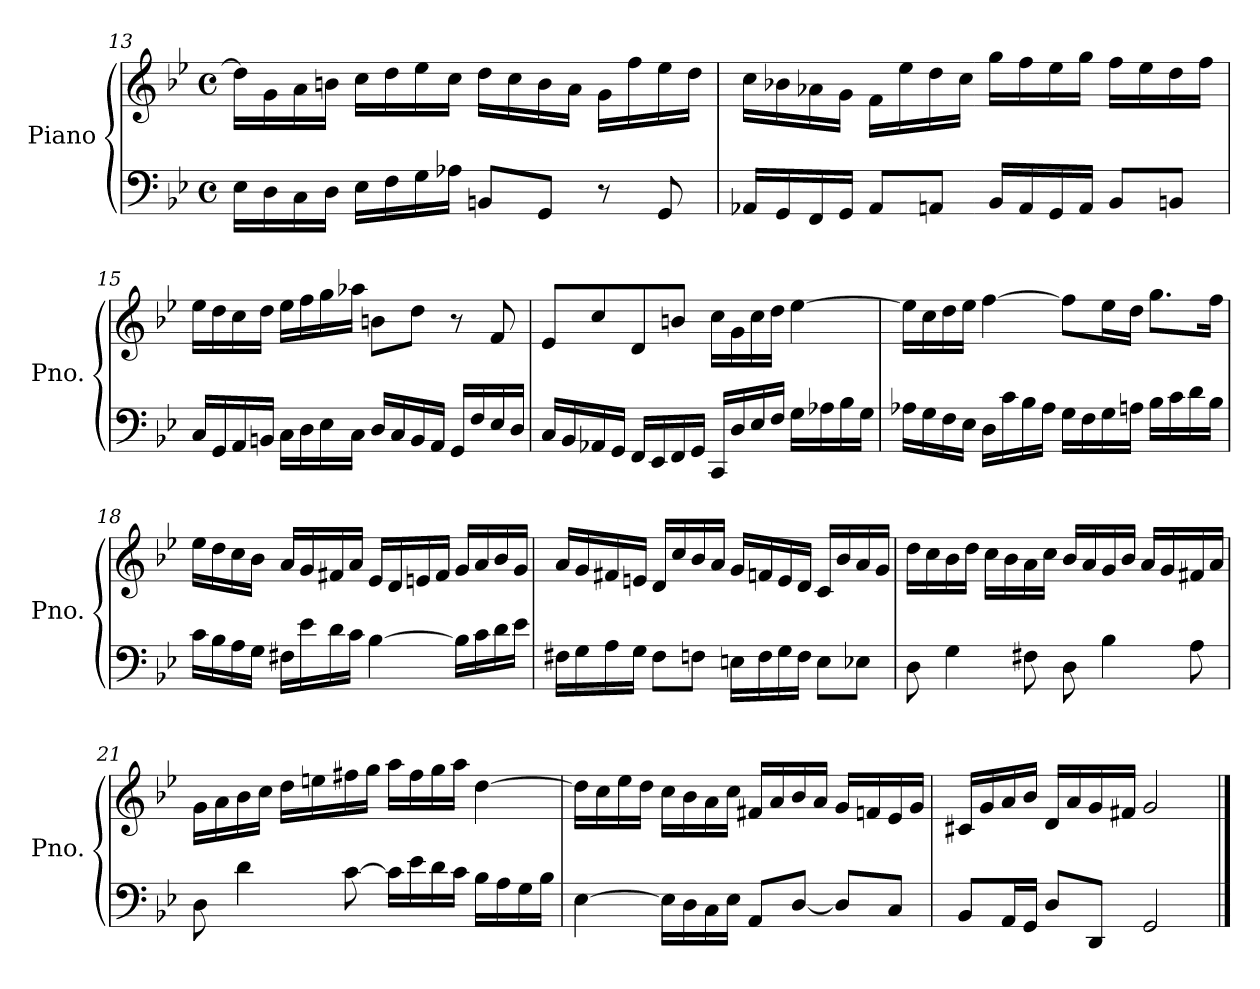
**kern	**kern
*part1	*part1
*staff2	*staff1
*I"Piano	*
*I'Pno.	*
*clefF4	*clefG2
*k[b-e-]	*k[b-e-]
*M4/4	*M4/4
*met(c)	*met(c)
=13	=13
16E-\LL	16dd\LL]
16D\	16g\
16C\	16a\
16D\JJ	16bn\JJ
16E-\LL	16cc\LL
16F\	16dd\
16G\	16ee-\
16A-X\JJ	16cc\JJ
8BBn/L	16dd\LL
.	16cc\
8GG/J	16b\
.	16a\JJ
8r	16g\LL
.	16ff\
8GG/	16ee-\
.	16dd\JJ
=14	=14
16AA-X/LL	16cc\LL
16GG/	16b-X\
16FF/	16a-X\
16GG/JJ	16g\JJ
8AA-/L	16f\LL
.	16ee-\
8AAn/J	16dd\
.	16cc\JJ
16BB-/LL	16gg\LL
16AA/	16ff\
16GG/	16ee-\
16AA/JJ	16gg\JJ
8BB-/L	16ff\LL
.	16ee-\
8BBn/J	16dd\
.	16ff\JJ
=15	=15
16C/LL	16ee-\LL
16GG/	16dd\
16AA/	16cc\
16BBn/JJ	16dd\JJ
16C\LL	16ee-\LL
16D\	16ff\
16E-\	16gg\
16C\JJ	16aa-X\JJ
16D/LL	8bn\L
16C/	.
16BB/	8dd\J
16AA/JJ	.
16GG/LL	8r
16F/	.
16E-/	8f/
16D/JJ	.
=16	=16
16C/LL	8e-/L
16BB-/	.
16AA-X/	8cc/
16GG/JJ	.
16FF/LL	8d/
16EE-/	.
16FF/	8bn/J
16GG/JJ	.
16CC/LL	16cc\LL
16D/	16g\
16E-/	16cc\
16F/JJ	16dd\JJ
16G\LL	[4ee-\
16A-X\	.
16B-\	.
16G\JJ	.
=17	=17
16A-X\LL	16ee-\LL]
16G\	16cc\
16F\	16dd\
16E-\JJ	16ee-\JJ
16D\LL	[4ff\
16c\	.
16B-\	.
16A-\JJ	.
16G\LL	8ff\L]
16F\	.
16G\	16ee-\L
16An\JJ	16dd\JJ
16B-\LL	8.gg\L
16c\	.
16d\	.
16B-\JJ	16ff\Jk
=18	=18
16c\LL	16ee-\LL
16B-\	16dd\
16A\	16cc\
16G\JJ	16b-\JJ
16F#X\LL	16a/LL
16e-\	16g/
16d\	16f#X/
16c\JJ	16a/JJ
[4B-\	16e-/LL
.	16d/
.	16en/
.	16f#/JJ
16B-\LL]	16g/LL
16c\	16a/
16d\	16b-/
16e-\JJ	16g/JJ
=19	=19
16F#X\LL	16a/LL
16G\	16g/
16A\	16f#X/
16G\JJ	16en/JJ
8F#\L	16d/LL
.	16cc/
8Fn\J	16b-/
.	16a/JJ
16En\LL	16g/LL
16F\	16fn/
16G\	16e/
16F\JJ	16d/JJ
8E\L	16c/LL
.	16b-/
8E-X\J	16a/
.	16g/JJ
=20	=20
8D\	16dd\LL
.	16cc\
4G\	16b-\
.	16dd\JJ
.	16cc\LL
.	16b-\
8F#X\	16a\
.	16cc\JJ
8D\	16b-/LL
.	16a/
4B-\	16g/
.	16b-/JJ
.	16a/LL
.	16g/
8A\	16f#X/
.	16a/JJ
=21	=21
8D\	16g\LL
.	16a\
4d\	16b-\
.	16cc\JJ
.	16dd\LL
.	16een\
[8c\	16ff#X\
.	16gg\JJ
16c\LL]	16aa\LL
16e-\	16ff#\
16d\	16gg\
16c\JJ	16aa\JJ
16B-\LL	[4dd\
16A\	.
16G\	.
16B-\JJ	.
=22	=22
[4E-\	16dd\LL]
.	16cc\
.	16ee-\
.	16dd\JJ
16E-\LL]	16cc\LL
16D\	16b-\
16C\	16a\
16E-\JJ	16cc\JJ
8AA/L	16f#X/LL
.	16a/
[8D/J	16b-/
.	16a/JJ
8D/L]	16g/LL
.	16fn/
8C/J	16e-/
.	16g/JJ
=23	=23
8BB-/L	16c#X/LL
.	16g/
16AA/L	16a/
16GG/JJ	16b-/JJ
8D/L	16d/LL
.	16a/
8DD/J	16g/
.	16f#X/JJ
2GG/	2g/
==	==
*-	*-
